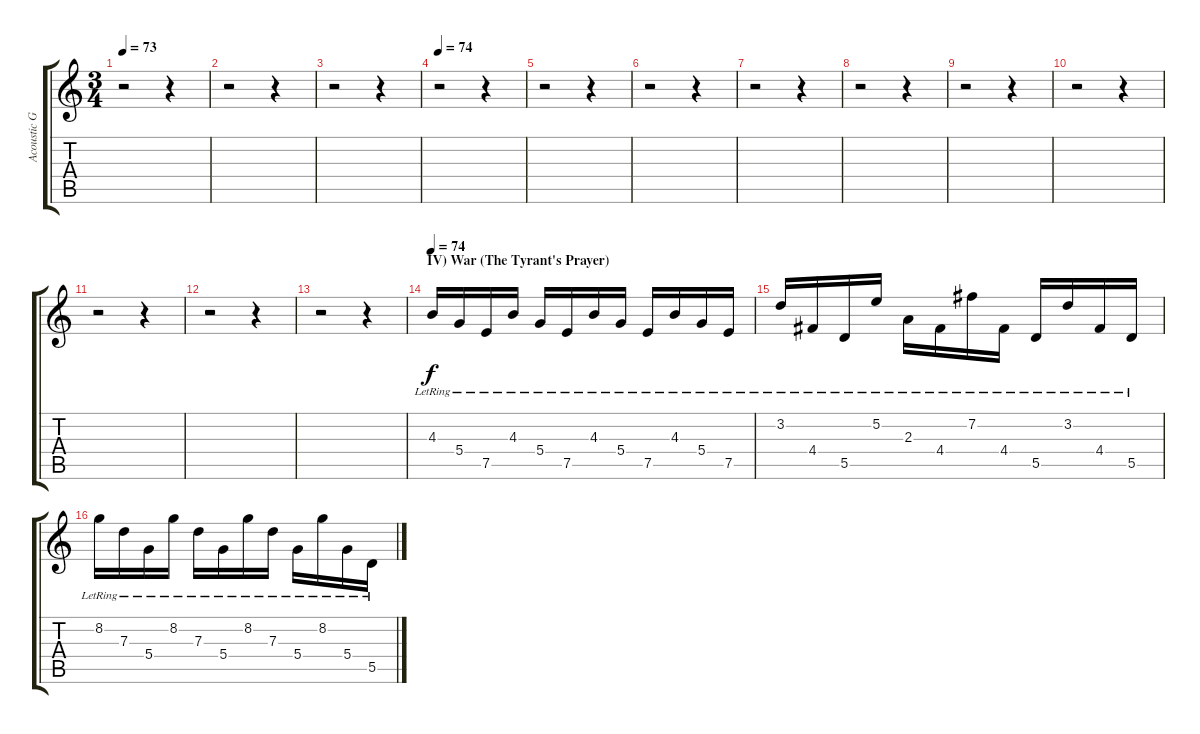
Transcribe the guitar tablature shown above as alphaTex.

\track ("Acoustic Guitar 2" "Acoustic G") {instrument acousticguitarsteel}
\staff {score tabs}
\tuning (E4 B3 G3 D3 A2 E2) {hide}
\ts (3 4)
\tempo 73
\clef g2
\ks c
r.2{dy f} r.4 |
r.2 r.4 |
r.2 r.4 |
\tempo 74
r.2 r.4 |
r.2 r.4 |
r.2 r.4 |
r.2 r.4 |
r.2 r.4 |
r.2 r.4 |
r.2 r.4 |
r.2 r.4 |
r.2 r.4 |
r.2 r.4 |
\section ("" "IV) War (The Tyrant's Prayer)")
\tempo 74
4.3{lr}.16 5.4{lr}.16 7.5{lr}.16 4.3{lr}.16 5.4{lr}.16 7.5{lr}.16 4.3{lr}.16 5.4{lr}.16 7.5{lr}.16 4.3{lr}.16 5.4{lr}.16 7.5{lr}.16 |
3.2{lr}.16 4.4{lr}.16 5.5{lr}.16 5.2{lr}.16 2.3{lr}.16 4.4{lr}.16 7.2{lr}.16 4.4{lr}.16 5.5{lr}.16 3.2{lr}.16 4.4{lr}.16 5.5{lr}.16 |
8.2{lr}.16 7.3{lr}.16 5.4{lr}.16 8.2{lr}.16 7.3{lr}.16 5.4{lr}.16 8.2{lr}.16 7.3{lr}.16 5.4{lr}.16 8.2{lr}.16 5.4{lr}.16 5.5{lr}.16
